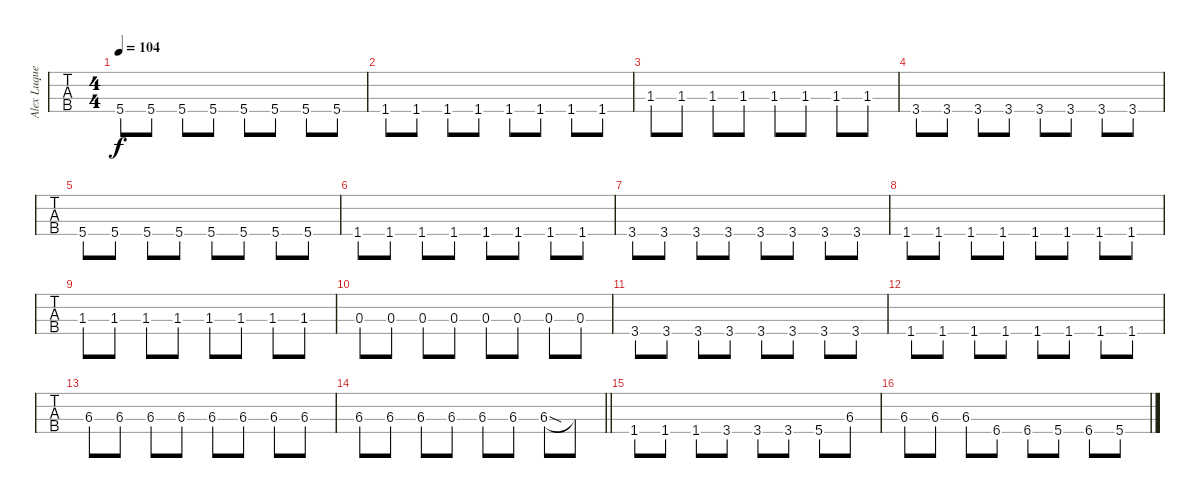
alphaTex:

\track ("Alex Luque " "Alex Luque") {instrument electricbassfinger}
\staff {tabs}
\tuning (G2 D2 A1 E1) {hide}
\ts (4 4)
\tempo 104
\clef f4
\ks c
5.4.8{dy f} 5.4.8 5.4.8 5.4.8 5.4.8 5.4.8 5.4.8 5.4.8 |
1.4.8 1.4.8 1.4.8 1.4.8 1.4.8 1.4.8 1.4.8 1.4.8 |
1.3.8 1.3.8 1.3.8 1.3.8 1.3.8 1.3.8 1.3.8 1.3.8 |
3.4.8 3.4.8 3.4.8 3.4.8 3.4.8 3.4.8 3.4.8 3.4.8 |
5.4.8 5.4.8 5.4.8 5.4.8 5.4.8 5.4.8 5.4.8 5.4.8 |
1.4.8 1.4.8 1.4.8 1.4.8 1.4.8 1.4.8 1.4.8 1.4.8 |
3.4.8 3.4.8 3.4.8 3.4.8 3.4.8 3.4.8 3.4.8 3.4.8 |
1.4.8 1.4.8 1.4.8 1.4.8 1.4.8 1.4.8 1.4.8 1.4.8 |
1.3.8 1.3.8 1.3.8 1.3.8 1.3.8 1.3.8 1.3.8 1.3.8 |
0.3.8 0.3.8 0.3.8 0.3.8 0.3.8 0.3.8 0.3.8 0.3.8 |
3.4.8 3.4.8 3.4.8 3.4.8 3.4.8 3.4.8 3.4.8 3.4.8 |
1.4.8 1.4.8 1.4.8 1.4.8 1.4.8 1.4.8 1.4.8 1.4.8 |
6.3.8 6.3.8 6.3.8 6.3.8 6.3.8 6.3.8 6.3.8 6.3.8 |
\barLineRight lightlight
6.3.8 6.3.8 6.3.8 6.3.8 6.3.8 6.3.8 6.3{sod}.8 6.3{t}.8 |
1.4.8 1.4.8 1.4.8 3.4.8 3.4.8 3.4.8 5.4.8 6.3.8 |
6.3.8 6.3.8 6.3.8 6.4.8 6.4.8 5.4.8 6.4.8 5.4.8
